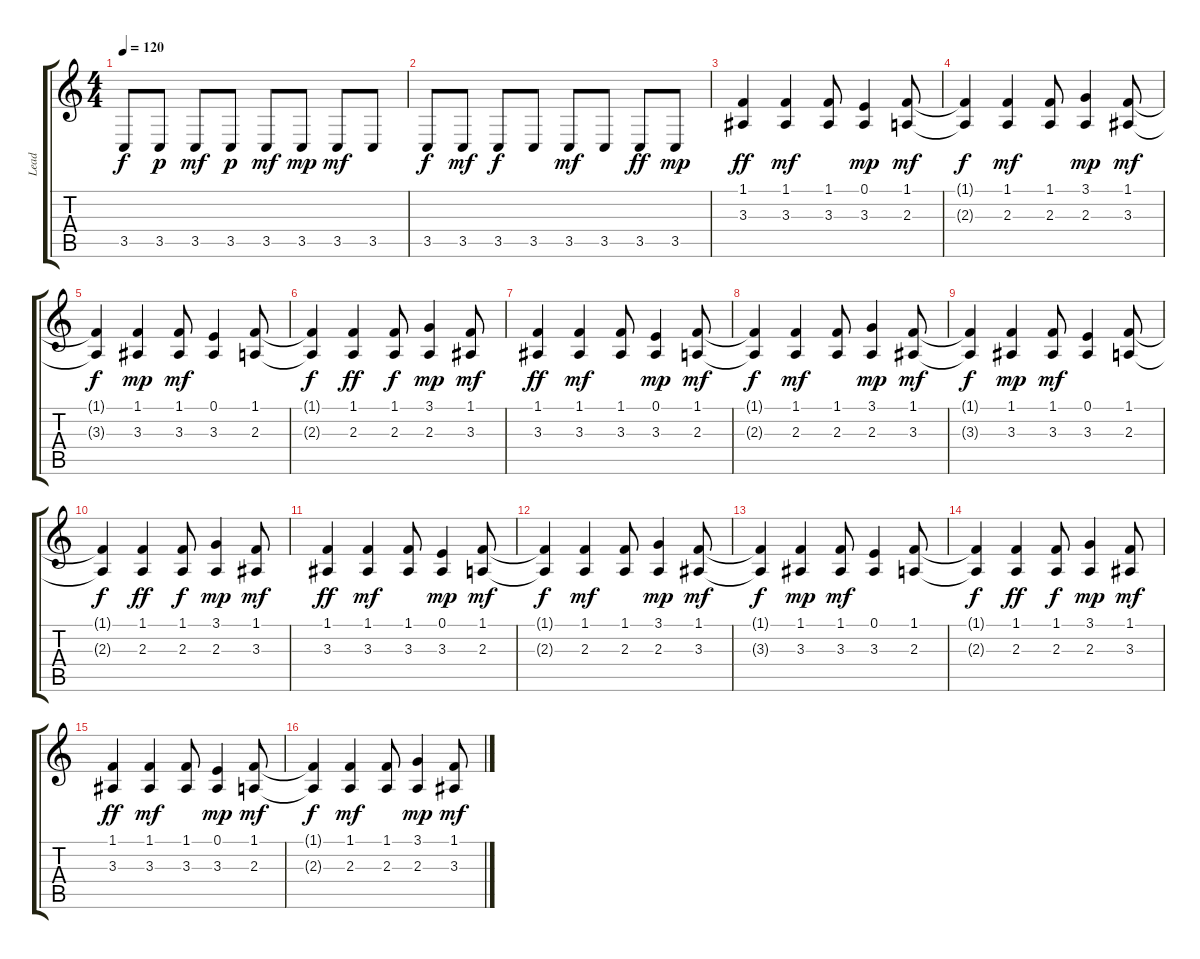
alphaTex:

\track ("Lead" "Lead") {instrument lead8bassandlead}
\staff {score tabs}
\tuning (E4 B3 G3 D3 A2 E2) {hide}
\ts (4 4)
\tempo 120
\clef g2
\ks c
3.5.8{dy f} 3.5.8{dy p} 3.5.8{dy mf} 3.5.8{dy p} 3.5.8{dy mf} 3.5.8{dy mp} 3.5.8{dy mf} 3.5.8 |
3.5.8{dy f} 3.5.8{dy mf} 3.5.8{dy f} 3.5.8 3.5.8{dy mf} 3.5.8 3.5.8{dy ff} 3.5.8{dy mp} |
(1.1 3.3).4{dy ff} (1.1 3.3).4{dy mf} (1.1 3.3).8 (0.1 3.3).4{dy mp} (1.1 2.3).8{dy mf} |
(1.1{t} 2.3{t}).4{dy f} (1.1 2.3).4{dy mf} (1.1 2.3).8 (3.1 2.3).4{dy mp} (1.1 3.3).8{dy mf} |
(1.1{t} 3.3{t}).4{dy f} (1.1 3.3).4{dy mp} (1.1 3.3).8{dy mf} (0.1 3.3).4 (1.1 2.3).8 |
(1.1{t} 2.3{t}).4{dy f} (1.1 2.3).4{dy ff} (1.1 2.3).8{dy f} (3.1 2.3).4{dy mp} (1.1 3.3).8{dy mf} |
(1.1 3.3).4{dy ff} (1.1 3.3).4{dy mf} (1.1 3.3).8 (0.1 3.3).4{dy mp} (1.1 2.3).8{dy mf} |
(1.1{t} 2.3{t}).4{dy f} (1.1 2.3).4{dy mf} (1.1 2.3).8 (3.1 2.3).4{dy mp} (1.1 3.3).8{dy mf} |
(1.1{t} 3.3{t}).4{dy f} (1.1 3.3).4{dy mp} (1.1 3.3).8{dy mf} (0.1 3.3).4 (1.1 2.3).8 |
(1.1{t} 2.3{t}).4{dy f} (1.1 2.3).4{dy ff} (1.1 2.3).8{dy f} (3.1 2.3).4{dy mp} (1.1 3.3).8{dy mf} |
(1.1 3.3).4{dy ff} (1.1 3.3).4{dy mf} (1.1 3.3).8 (0.1 3.3).4{dy mp} (1.1 2.3).8{dy mf} |
(1.1{t} 2.3{t}).4{dy f} (1.1 2.3).4{dy mf} (1.1 2.3).8 (3.1 2.3).4{dy mp} (1.1 3.3).8{dy mf} |
(1.1{t} 3.3{t}).4{dy f} (1.1 3.3).4{dy mp} (1.1 3.3).8{dy mf} (0.1 3.3).4 (1.1 2.3).8 |
(1.1{t} 2.3{t}).4{dy f} (1.1 2.3).4{dy ff} (1.1 2.3).8{dy f} (3.1 2.3).4{dy mp} (1.1 3.3).8{dy mf} |
(1.1 3.3).4{dy ff} (1.1 3.3).4{dy mf} (1.1 3.3).8 (0.1 3.3).4{dy mp} (1.1 2.3).8{dy mf} |
(1.1{t} 2.3{t}).4{dy f} (1.1 2.3).4{dy mf} (1.1 2.3).8 (3.1 2.3).4{dy mp} (1.1 3.3).8{dy mf}
